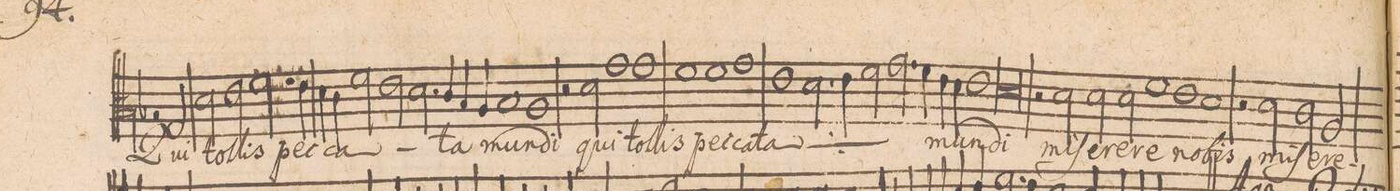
**kern	**text
*I"TENOR. 1mo.	*
*clefC3	*
*k[b-]	*
*met(C|)	*
*M2/1	*
2rA	.
2G/	Qui
=14-	=14-
2d\	tol-
2e\	-lis
2.f\	pec-
4e\	.
=15-	=15-
4d\	-ca-
4c\	.
2f\	.
2e\	.
2.d\	.
=16-	=16-
4c/	.
4B-/	-ta
4A/	.
1B-	mun-
=17-	=17-
1A	-di
2r	.
2d\	qui
=18-	=18-
1g	tol-
1g	-lis
=19-	=19-
1f	.
1f	pe-
=20-	=20-
1g	-ca-
1e	-ta
=21-	=21-
*	*ij
2.d\	pec-
4e\	.
2f\	-ca-
2.g\	-ta
*	*Xij
=22-	=22-
4f\	.
4e\	.
4d\	.
1e	mun-
=23-	=23-
0d	-di
=24-	=24-
2r	.
2d\	mi-
2d\	-ſe-
2d\	-re-
=25-	=25-
1f	-re
1e	no-
=26-	=26-
1d	-bis
2r	.
2d\	mi-
=27-	=27-
2c\	-ſe-
2A/	-re-
*-	*-
